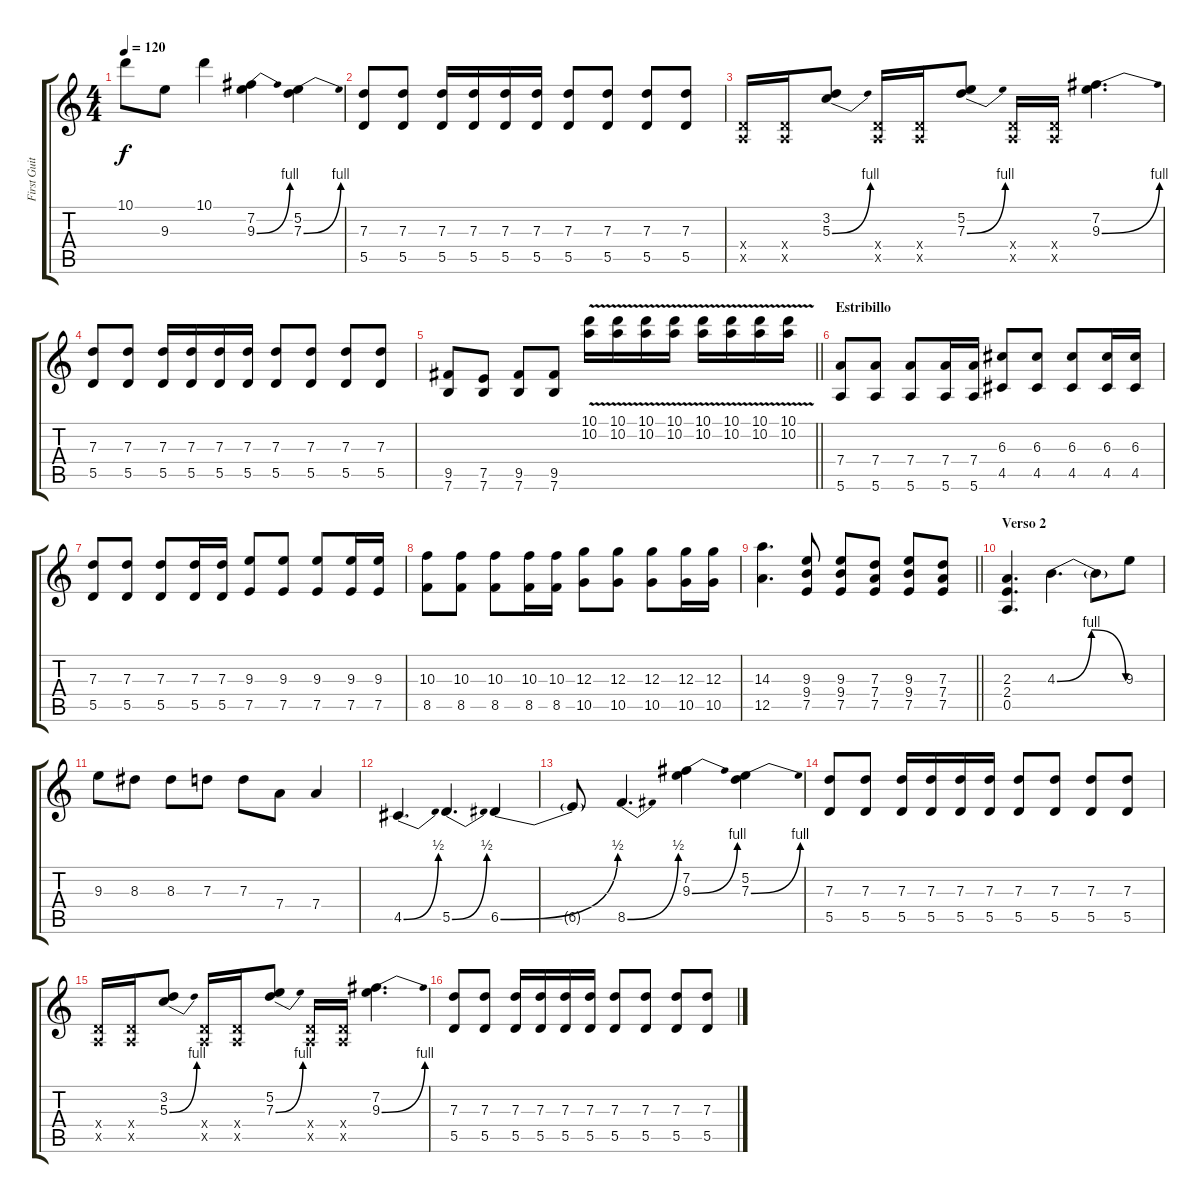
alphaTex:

\track ("First Guitar" "First Guit") {instrument overdrivenguitar}
\staff {score tabs}
\tuning (E4 B3 G3 D3 A2 E2) {hide}
\ts (4 4)
\tempo 120
\clef g2
\ks c
10.1.8{dy f} 9.3.8 10.1.4 (7.2 9.3{be (bend 0 0 60 4)}).4 (5.2 7.3{be (bend 0 0 60 4)}).4 |
(7.3 5.5).8 (7.3 5.5).8 (7.3 5.5).16 (7.3 5.5).16 (7.3 5.5).16 (7.3 5.5).16 (7.3 5.5).8 (7.3 5.5).8 (7.3 5.5).8 (7.3 5.5).8 |
(0.4{x} 0.5{x}).16 (0.4{x} 0.5{x}).16 (3.2 5.3{be (bend 0 0 60 4)}).8 (0.4{x} 0.5{x}).16 (0.4{x} 0.5{x}).16 (5.2 7.3{be (bend 0 0 60 4)}).8 (0.4{x} 0.5{x}).16 (0.4{x} 0.5{x}).16 (7.2 9.3{be (bend 0 0 60 4)}).4{d} |
(7.3 5.5).8 (7.3 5.5).8 (7.3 5.5).16 (7.3 5.5).16 (7.3 5.5).16 (7.3 5.5).16 (7.3 5.5).8 (7.3 5.5).8 (7.3 5.5).8 (7.3 5.5).8 |
\barLineRight lightlight
(9.5 7.6).8 (7.5 7.6).8 (9.5 7.6).8 (9.5 7.6).8 (10.1{v} 10.2{v}).16 (10.1{v} 10.2{v}).16 (10.1{v} 10.2{v}).16 (10.1{v} 10.2{v}).16 (10.1{v} 10.2{v}).16 (10.1{v} 10.2{v}).16 (10.1{v} 10.2{v}).16 (10.1{v} 10.2{v}).16 |
\section ("" "Estribillo")
(7.4 5.6).8 (7.4 5.6).8 (7.4 5.6).8 (7.4 5.6).16 (7.4 5.6).16 (6.3 4.5).8 (6.3 4.5).8 (6.3 4.5).8 (6.3 4.5).16 (6.3 4.5).16 |
(7.3 5.5).8 (7.3 5.5).8 (7.3 5.5).8 (7.3 5.5).16 (7.3 5.5).16 (9.3 7.5).8 (9.3 7.5).8 (9.3 7.5).8 (9.3 7.5).16 (9.3 7.5).16 |
(10.3 8.5).8 (10.3 8.5).8 (10.3 8.5).8 (10.3 8.5).16 (10.3 8.5).16 (12.3 10.5).8 (12.3 10.5).8 (12.3 10.5).8 (12.3 10.5).16 (12.3 10.5).16 |
\barLineRight lightlight
(14.3 12.5).4{d} (9.3 9.4 7.5).8 (9.3 9.4 7.5).8 (7.3 7.4 7.5).8 (9.3 9.4 7.5).8 (7.3 7.4 7.5).8 |
\section ("" "Verso 2")
(2.3 2.4 0.5).4{d} 4.3{be (bendrelease 0 0 10 4 30 4 60 0)}.4{d} 4.3{t}.8 9.3.8 |
9.3.8 8.3.8 8.3.8 7.3.8 7.3.8 7.4.8 7.4.4 |
4.5{be (bend 0 0 60 2)}.4{d} 5.5{be (bend 0 0 60 2)}.4{d} 6.5{be (bend 0 0 60 2)}.4 |
6.5{t}.8 8.5{be (bend 0 0 60 2)}.4{d} (7.2 9.3{be (bend 0 0 60 4)}).4 (5.2 7.3{be (bend 0 0 60 4)}).4 |
(7.3 5.5).8 (7.3 5.5).8 (7.3 5.5).16 (7.3 5.5).16 (7.3 5.5).16 (7.3 5.5).16 (7.3 5.5).8 (7.3 5.5).8 (7.3 5.5).8 (7.3 5.5).8 |
(0.4{x} 0.5{x}).16 (0.4{x} 0.5{x}).16 (3.2 5.3{be (bend 0 0 60 4)}).8 (0.4{x} 0.5{x}).16 (0.4{x} 0.5{x}).16 (5.2 7.3{be (bend 0 0 60 4)}).8 (0.4{x} 0.5{x}).16 (0.4{x} 0.5{x}).16 (7.2 9.3{be (bend 0 0 60 4)}).4{d} |
(7.3 5.5).8 (7.3 5.5).8 (7.3 5.5).16 (7.3 5.5).16 (7.3 5.5).16 (7.3 5.5).16 (7.3 5.5).8 (7.3 5.5).8 (7.3 5.5).8 (7.3 5.5).8
